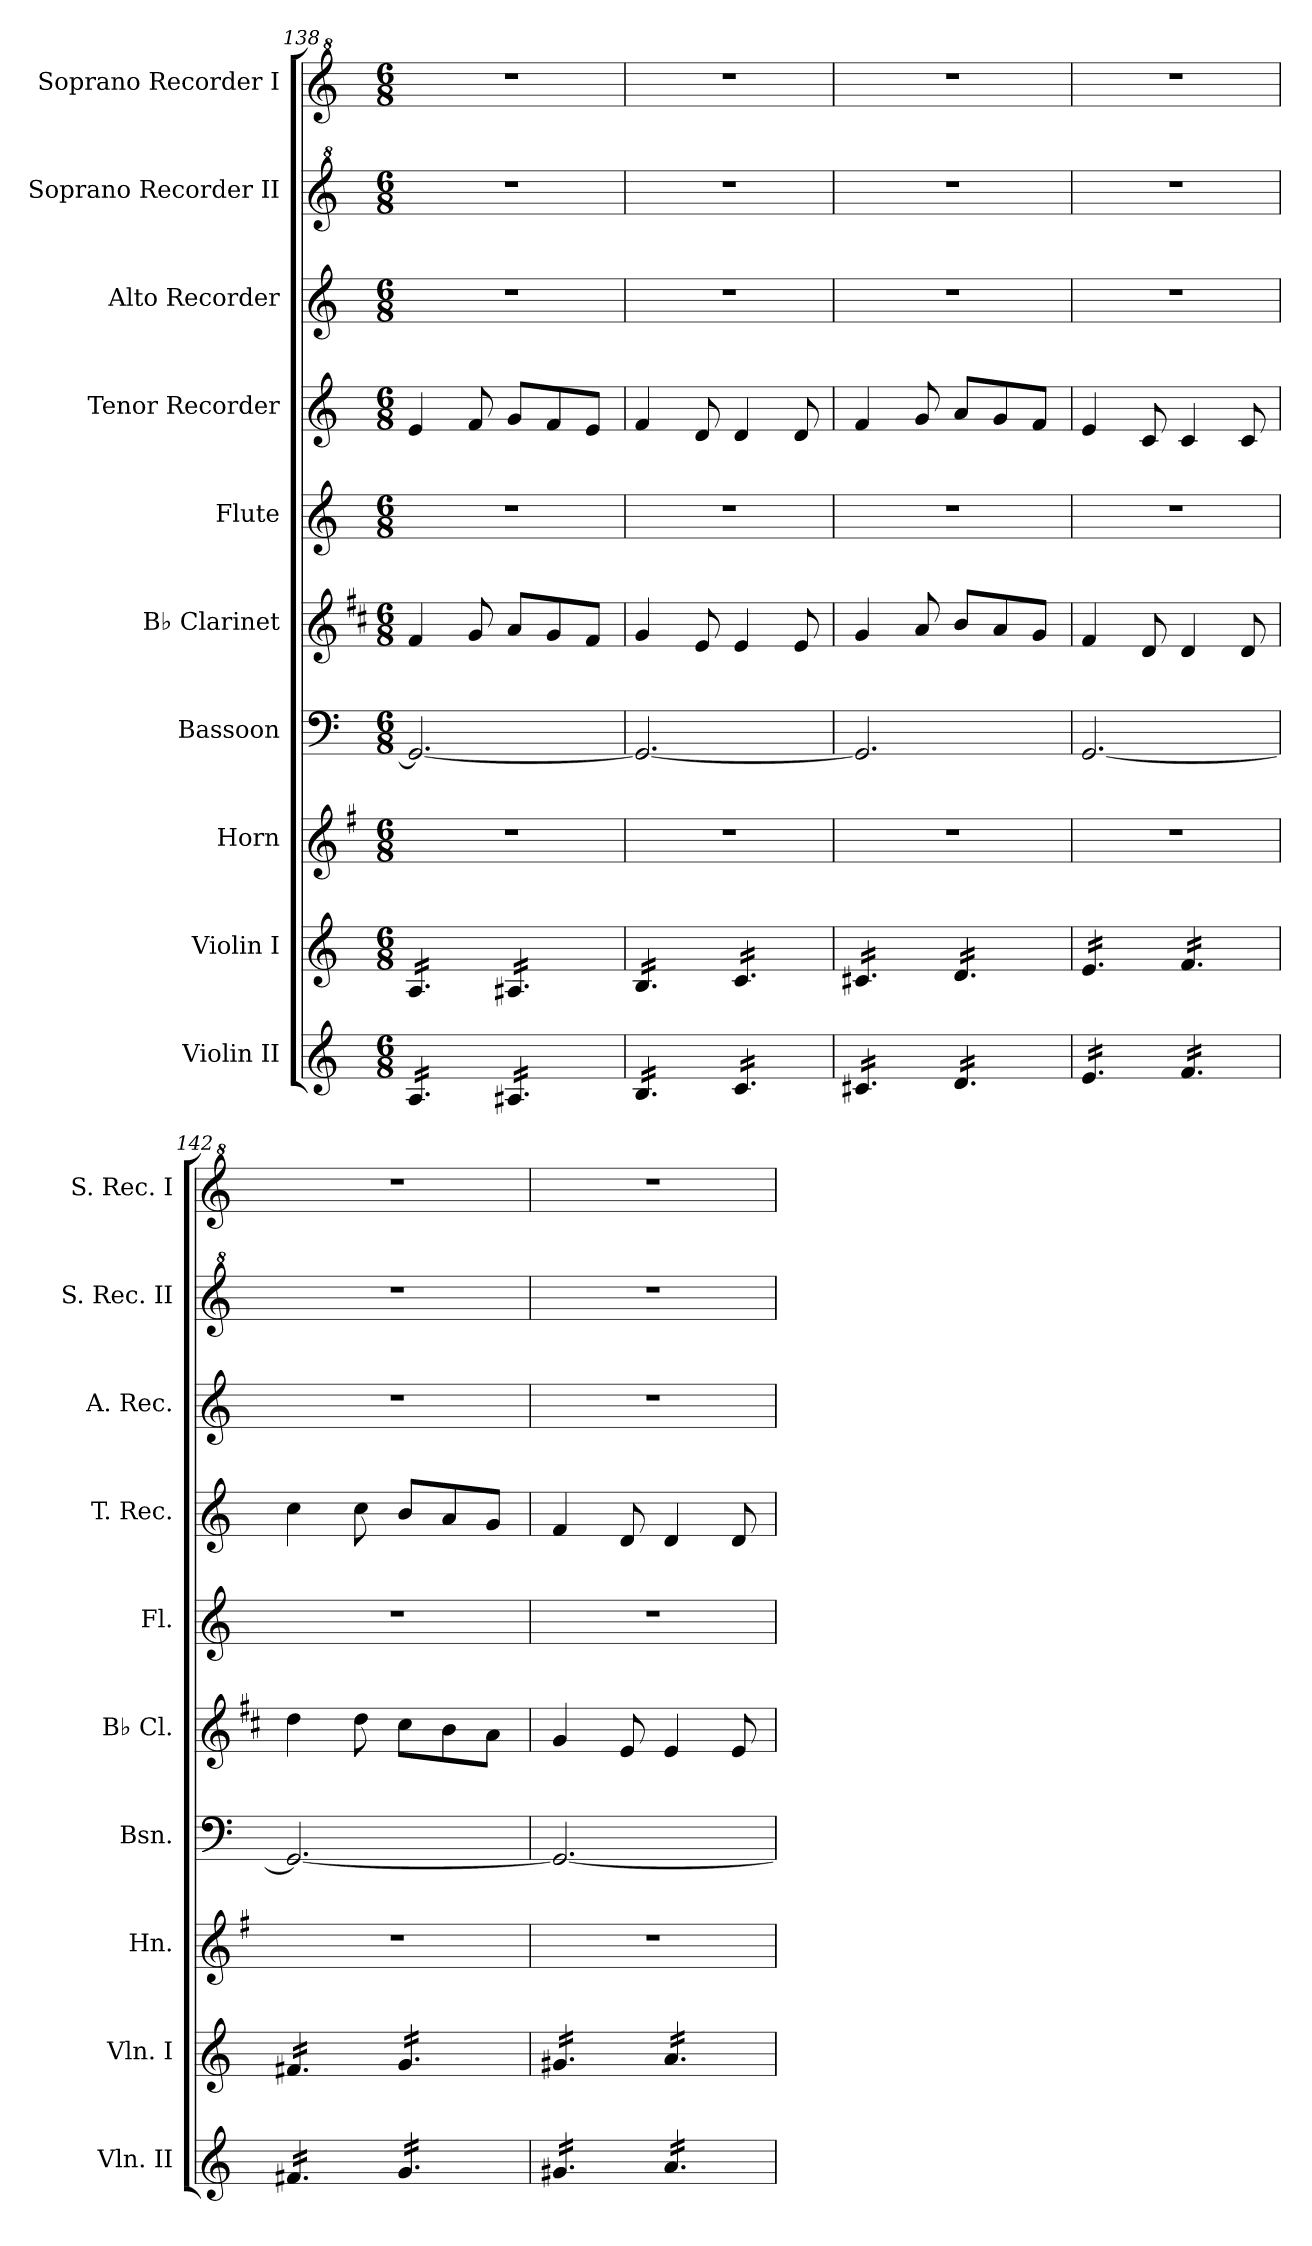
**kern	**kern	**kern	**kern	**kern	**kern	**kern	**kern	**kern	**kern
*part10	*part9	*part8	*part7	*part6	*part5	*part4	*part3	*part2	*part1
*staff10	*staff9	*staff8	*staff7	*staff6	*staff5	*staff4	*staff3	*staff2	*staff1
*I"Violin II	*I"Violin I	*I"Horn	*I"Bassoon	*I"B♭ Clarinet	*I"Flute	*I"Tenor Recorder	*I"Alto Recorder	*I"Soprano Recorder II	*I"Soprano Recorder I
*I'Vln. II	*I'Vln. I	*I'Hn.	*I'Bsn.	*I'B♭ Cl.	*I'Fl.	*I'T. Rec.	*I'A. Rec.	*I'S. Rec. II	*I'S. Rec. I
*clefG2	*clefG2	*clefG2	*clefF4	*clefG2	*clefG2	*clefG2	*clefG2	*clefG^2	*clefG^2
*	*	*ITrd4c7	*	*ITrd1c2	*	*	*	*	*
*k[]	*k[]	*k[]	*k[]	*k[]	*k[]	*k[]	*k[]	*k[]	*k[]
*C:	*C:	*C:	*C:	*C:	*C:	*C:	*C:	*C:	*C:
*M6/8	*M6/8	*M6/8	*M6/8	*M6/8	*M6/8	*M6/8	*M6/8	*M6/8	*M6/8
=138	=138	=138	=138	=138	=138	=138	=138	=138	=138
*tremolo	*	*	*	*	*	*	*	*	*
*	*tremolo	*	*	*	*	*	*	*	*
16A/LL	16A/LL	2.r	2.GG/_	4e/	2.r	4e/	2.r	2.r	2.r
16A/	16A/	.	.	.	.	.	.	.	.
16A/	16A/	.	.	.	.	.	.	.	.
16A/	16A/	.	.	.	.	.	.	.	.
16A/	16A/	.	.	8f/	.	8f/	.	.	.
16A/JJ	16A/JJ	.	.	.	.	.	.	.	.
16A#X/LL	16A#X/LL	.	.	8g/L	.	8g/L	.	.	.
16A#X/	16A#X/	.	.	.	.	.	.	.	.
16A#X/	16A#X/	.	.	8f/	.	8f/	.	.	.
16A#X/	16A#X/	.	.	.	.	.	.	.	.
16A#X/	16A#X/	.	.	8e/J	.	8e/J	.	.	.
16A#X/JJ	16A#X/JJ	.	.	.	.	.	.	.	.
=139	=139	=139	=139	=139	=139	=139	=139	=139	=139
16B/LL	16B/LL	2.r	2.GG/_	4f/	2.r	4f/	2.r	2.r	2.r
16B/	16B/	.	.	.	.	.	.	.	.
16B/	16B/	.	.	.	.	.	.	.	.
16B/	16B/	.	.	.	.	.	.	.	.
16B/	16B/	.	.	8d/	.	8d/	.	.	.
16B/JJ	16B/JJ	.	.	.	.	.	.	.	.
16c/LL	16c/LL	.	.	4d/	.	4d/	.	.	.
16c/	16c/	.	.	.	.	.	.	.	.
16c/	16c/	.	.	.	.	.	.	.	.
16c/	16c/	.	.	.	.	.	.	.	.
16c/	16c/	.	.	8d/	.	8d/	.	.	.
16c/JJ	16c/JJ	.	.	.	.	.	.	.	.
=140	=140	=140	=140	=140	=140	=140	=140	=140	=140
16c#X/LL	16c#X/LL	2.r	2.GG/]	4f/	2.r	4f/	2.r	2.r	2.r
16c#X/	16c#X/	.	.	.	.	.	.	.	.
16c#X/	16c#X/	.	.	.	.	.	.	.	.
16c#X/	16c#X/	.	.	.	.	.	.	.	.
16c#X/	16c#X/	.	.	8g/	.	8g/	.	.	.
16c#X/JJ	16c#X/JJ	.	.	.	.	.	.	.	.
16d/LL	16d/LL	.	.	8a/L	.	8a/L	.	.	.
16d/	16d/	.	.	.	.	.	.	.	.
16d/	16d/	.	.	8g/	.	8g/	.	.	.
16d/	16d/	.	.	.	.	.	.	.	.
16d/	16d/	.	.	8f/J	.	8f/J	.	.	.
16d/JJ	16d/JJ	.	.	.	.	.	.	.	.
=141	=141	=141	=141	=141	=141	=141	=141	=141	=141
16e/LL	16e/LL	2.r	[2.GG/	4e/	2.r	4e/	2.r	2.r	2.r
16e/	16e/	.	.	.	.	.	.	.	.
16e/	16e/	.	.	.	.	.	.	.	.
16e/	16e/	.	.	.	.	.	.	.	.
16e/	16e/	.	.	8c/	.	8c/	.	.	.
16e/JJ	16e/JJ	.	.	.	.	.	.	.	.
16f/LL	16f/LL	.	.	4c/	.	4c/	.	.	.
16f/	16f/	.	.	.	.	.	.	.	.
16f/	16f/	.	.	.	.	.	.	.	.
16f/	16f/	.	.	.	.	.	.	.	.
16f/	16f/	.	.	8c/	.	8c/	.	.	.
16f/JJ	16f/JJ	.	.	.	.	.	.	.	.
!!LO:PB:g=z
=142	=142	=142	=142	=142	=142	=142	=142	=142	=142
16f#X/LL	16f#X/LL	2.r	2.GG/_	4cc\	2.r	4cc\	2.r	2.r	2.r
16f#X/	16f#X/	.	.	.	.	.	.	.	.
16f#X/	16f#X/	.	.	.	.	.	.	.	.
16f#X/	16f#X/	.	.	.	.	.	.	.	.
16f#X/	16f#X/	.	.	8cc\	.	8cc\	.	.	.
16f#X/JJ	16f#X/JJ	.	.	.	.	.	.	.	.
16g/LL	16g/LL	.	.	8b\L	.	8b/L	.	.	.
16g/	16g/	.	.	.	.	.	.	.	.
16g/	16g/	.	.	8a\	.	8a/	.	.	.
16g/	16g/	.	.	.	.	.	.	.	.
16g/	16g/	.	.	8g\J	.	8g/J	.	.	.
16g/JJ	16g/JJ	.	.	.	.	.	.	.	.
=143	=143	=143	=143	=143	=143	=143	=143	=143	=143
16g#X/LL	16g#X/LL	2.r	2.GG/_	4f/	2.r	4f/	2.r	2.r	2.r
16g#X/	16g#X/	.	.	.	.	.	.	.	.
16g#X/	16g#X/	.	.	.	.	.	.	.	.
16g#X/	16g#X/	.	.	.	.	.	.	.	.
16g#X/	16g#X/	.	.	8d/	.	8d/	.	.	.
16g#X/JJ	16g#X/JJ	.	.	.	.	.	.	.	.
16a/LL	16a/LL	.	.	4d/	.	4d/	.	.	.
16a/	16a/	.	.	.	.	.	.	.	.
16a/	16a/	.	.	.	.	.	.	.	.
16a/	16a/	.	.	.	.	.	.	.	.
16a/	16a/	.	.	8d/	.	8d/	.	.	.
16a/JJ	16a/JJ	.	.	.	.	.	.	.	.
*	*Xtremolo	*	*	*	*	*	*	*	*
*Xtremolo	*	*	*	*	*	*	*	*	*
=	=	=	=	=	=	=	=	=	=
*-	*-	*-	*-	*-	*-	*-	*-	*-	*-
